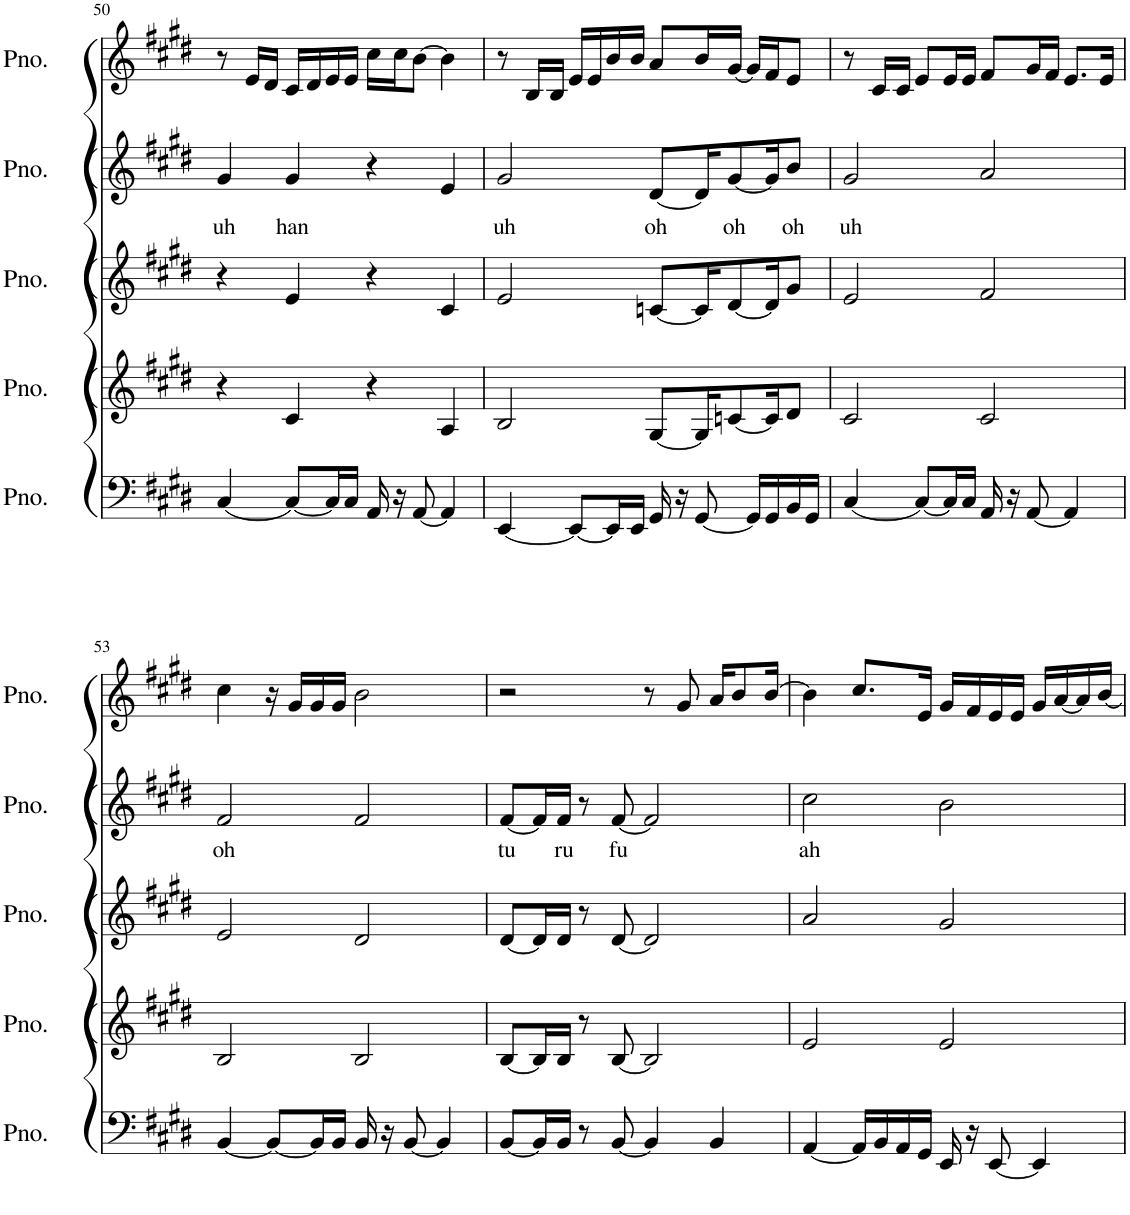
**kern	**kern	**kern	**kern	**text	**kern
*part5	*part4	*part3	*part2	*part2	*part1
*staff5	*staff4	*staff3	*staff2	*staff2	*staff1
*I"Piano	*I"Piano	*I"Piano	*I"Piano	*	*I"Piano
*I'Pno.	*I'Pno.	*I'Pno.	*I'Pno.	*	*I'Pno.
!!LO:PB:g=z
*clefF4	*clefG2	*clefG2	*clefG2	*	*clefG2
*k[f#c#g#d#]	*k[f#c#g#d#]	*k[f#c#g#d#]	*k[f#c#g#d#]	*	*k[f#c#g#d#]
*M4/4	*M4/4	*M4/4	*M4/4	*	*M4/4
=50	=50	=50	=50	=50	=50
!	!	!	!	!LO:LY:b	!
[4C#/	4r	4r	4g#/	uh	8r
.	.	.	.	.	16e/LL
.	.	.	.	.	16d#/JJ
!	!	!	!	!LO:LY:b	!
8C#/L_	4c#/	4e/	4g#/	han	16c#/LL
.	.	.	.	.	16d#/
16C#/L]	.	.	.	.	16e/
16C#/JJ	.	.	.	.	16e/JJ
16AA/	4r	4r	4r	.	16cc#\LL
16r	.	.	.	.	16cc#\J
[8AA/	.	.	.	.	[8b\J
4AA/]	4A/	4c#/	4e/	.	4b\]
=51	=51	=51	=51	=51	=51
!	!	!	!	!LO:LY:b	!
[4EE/	2B/	2e/	2g#/	uh	8r
.	.	.	.	.	16B/LL
.	.	.	.	.	16B/JJ
8EE/L_	.	.	.	.	16e/LL
.	.	.	.	.	16e/
16EE/L]	.	.	.	.	16b/
16EE/JJ	.	.	.	.	16b/JJ
!	!	!	!	!LO:LY:b	!
16GG#/	[8G#/L	[8cn/L	[8d#/L	oh	8a/L
16r	.	.	.	.	.
[8GG#/	16G#/K]	16c/K]	16d#/K]	.	16b/L
!	!	!	!	!LO:LY:b	!
.	[8cn/	[8d#/	[8g#/	oh	[16g#/JJ
16GG#/LL]	.	.	.	.	16g#/LL]
16GG#/	16c/K]	16d#/K]	16g#/K]	.	16f#/J
!	!	!	!	!LO:LY:b	!
16BB/	8d#/J	8g#/J	8b/J	oh	8e/J
16GG#/JJ	.	.	.	.	.
=52	=52	=52	=52	=52	=52
!	!	!	!	!LO:LY:b	!
[4C#/	2c#/	2e/	2g#/	uh	8r
.	.	.	.	.	16c#/LL
.	.	.	.	.	16c#/JJ
8C#/L_	.	.	.	.	8e/L
16C#/L]	.	.	.	.	16e/L
16C#/JJ	.	.	.	.	16e/JJ
16AA/	2c#/	2f#/	2a/	.	8f#/L
16r	.	.	.	.	.
[8AA/	.	.	.	.	16g#/L
.	.	.	.	.	16f#/JJ
4AA/]	.	.	.	.	8.e/L
.	.	.	.	.	16e/Jk
!!LO:LB:g=z
=53	=53	=53	=53	=53	=53
!	!	!	!	!LO:LY:b	!
[4BB/	2B/	2e/	2f#/	oh	4cc#\
8BB/L_	.	.	.	.	16r
.	.	.	.	.	16g#/LL
16BB/L]	.	.	.	.	16g#/
16BB/JJ	.	.	.	.	16g#/JJ
16BB/	2B/	2d#/	2f#/	.	2b\
16r	.	.	.	.	.
[8BB/	.	.	.	.	.
4BB/]	.	.	.	.	.
=54	=54	=54	=54	=54	=54
!	!	!	!	!LO:LY:b	!
[8BB/L	[8B/L	[8d#/L	[8f#/L	tu	2r
16BB/L]	16B/L]	16d#/L]	16f#/L]	.	.
!	!	!	!	!LO:LY:b	!
16BB/JJ	16B/JJ	16d#/JJ	16f#/JJ	ru	.
8r	8r	8r	8r	.	.
!	!	!	!	!LO:LY:b	!
[8BB/	[8B/	[8d#/	[8f#/	fu	.
4BB/]	2B/]	2d#/]	2f#/]	.	8r
.	.	.	.	.	8g#/
4BB/	.	.	.	.	16a/KL
.	.	.	.	.	8b/
.	.	.	.	.	[16b/Jk
=55	=55	=55	=55	=55	=55
!	!	!	!	!LO:LY:b	!
[4AA/	2e/	2a/	2cc#\	ah	4b\]
16AA/LL]	.	.	.	.	8.cc#/L
16BB/	.	.	.	.	.
16AA/	.	.	.	.	.
16GG#/JJ	.	.	.	.	16e/Jk
16EE/	2e/	2g#/	2b\	.	16g#/LL
16r	.	.	.	.	16f#/
[8EE/	.	.	.	.	16e/
.	.	.	.	.	16e/JJ
4EE/]	.	.	.	.	16g#/LL
.	.	.	.	.	[16a/
.	.	.	.	.	16a/]
.	.	.	.	.	[16b/JJ
=	=	=	=	=	=
*-	*-	*-	*-	*-	*-
